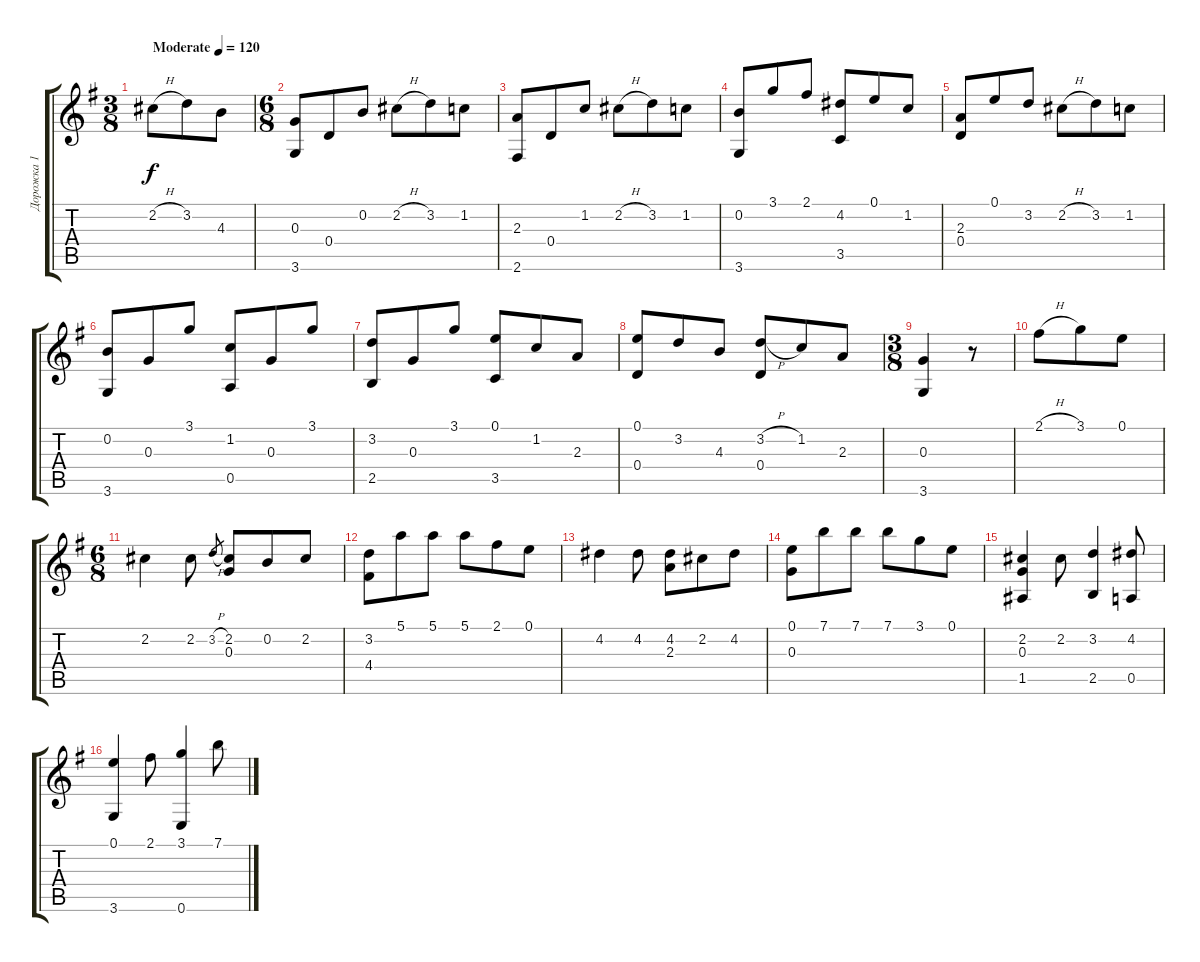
\track ("Дорожка 1" "Дорожка 1") {instrument acousticguitarnylon}
\staff {score tabs}
\tuning (E4 B3 G3 D3 A2 E2) {hide}
\ts (3 8)
\tempo (120 "Moderate")
\clef g2
\ks eminor
2.2{h}.8{dy f instrument acousticguitarnylon} 3.2.8 4.3.8 |
\ts (6 8)
(0.3 3.6).8 0.4.8 0.2.8 2.2{h}.8 3.2.8 1.2.8 |
(2.3 2.6).8 0.4.8 1.2.8 2.2{h}.8 3.2.8 1.2.8 |
(0.2 3.6).8 3.1.8 2.1.8 (4.2 3.5).8 0.1.8 1.2.8 |
(2.3 0.4).8 0.1.8 3.2.8 2.2{h}.8 3.2.8 1.2.8 |
(0.2 3.6).8 0.3.8 3.1.8 (1.2 0.5).8 0.3.8 3.1.8 |
(3.2 2.5).8 0.3.8 3.1.8 (0.1 3.5).8 1.2.8 2.3.8 |
(0.1 0.4).8 3.2.8 4.3.8 (3.2{h} 0.4).8 1.2.8 2.3.8 |
\ts (3 8)
(0.3 3.6).4 r.8 |
2.1{h}.8 3.1.8 0.1.8 |
\ts (6 8)
2.2.4 2.2.8 3.2{h}.8{gr} (2.2 0.3).8 0.2.8 2.2.8 |
(3.2 4.4).8 5.1.8 5.1.8 5.1.8 2.1.8 0.1.8 |
4.2.4 4.2.8 (4.2 2.3).8 2.2.8 4.2.8 |
(0.1 0.3).8 7.1.8 7.1.8 7.1.8 3.1.8 0.1.8 |
(2.2 0.3 1.5).4 2.2.8 (3.2 2.5).4 (4.2 0.5).8 |
(0.1 3.6).4 2.1.8 (3.1 0.6).4 7.1.8
